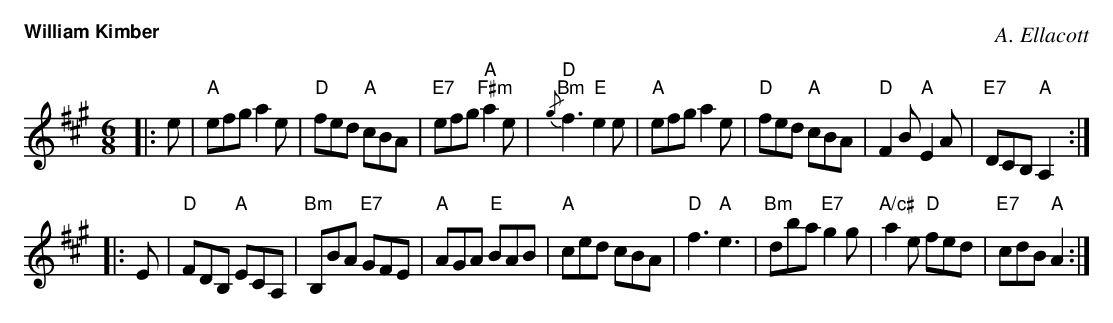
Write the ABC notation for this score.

X:1
T:William Kimber
C:A. Ellacott
M:6/8
L:1/8
K:A
|: e | "A"efg a2e | "D"fed "A"cBA | "E7"efg "A""F#m"a2e | "D""Bm"{/g}f3 "E"e2e | "A"efg a2e | "D"fed "A"cBA | "D"F2B "A"E2A | "E7"DCB, "A"A,2 :|
|: E | "D"FDB, "A"ECA, | "Bm"B,BA "E7"GFE | "A"AGA "E"BAB | "A"ced cBA | "D"f3 "A"e3 | "Bm"dba "E7"g2g | "A/c#"a2e "D"fed | "E7"cdB "A"A2 :|
